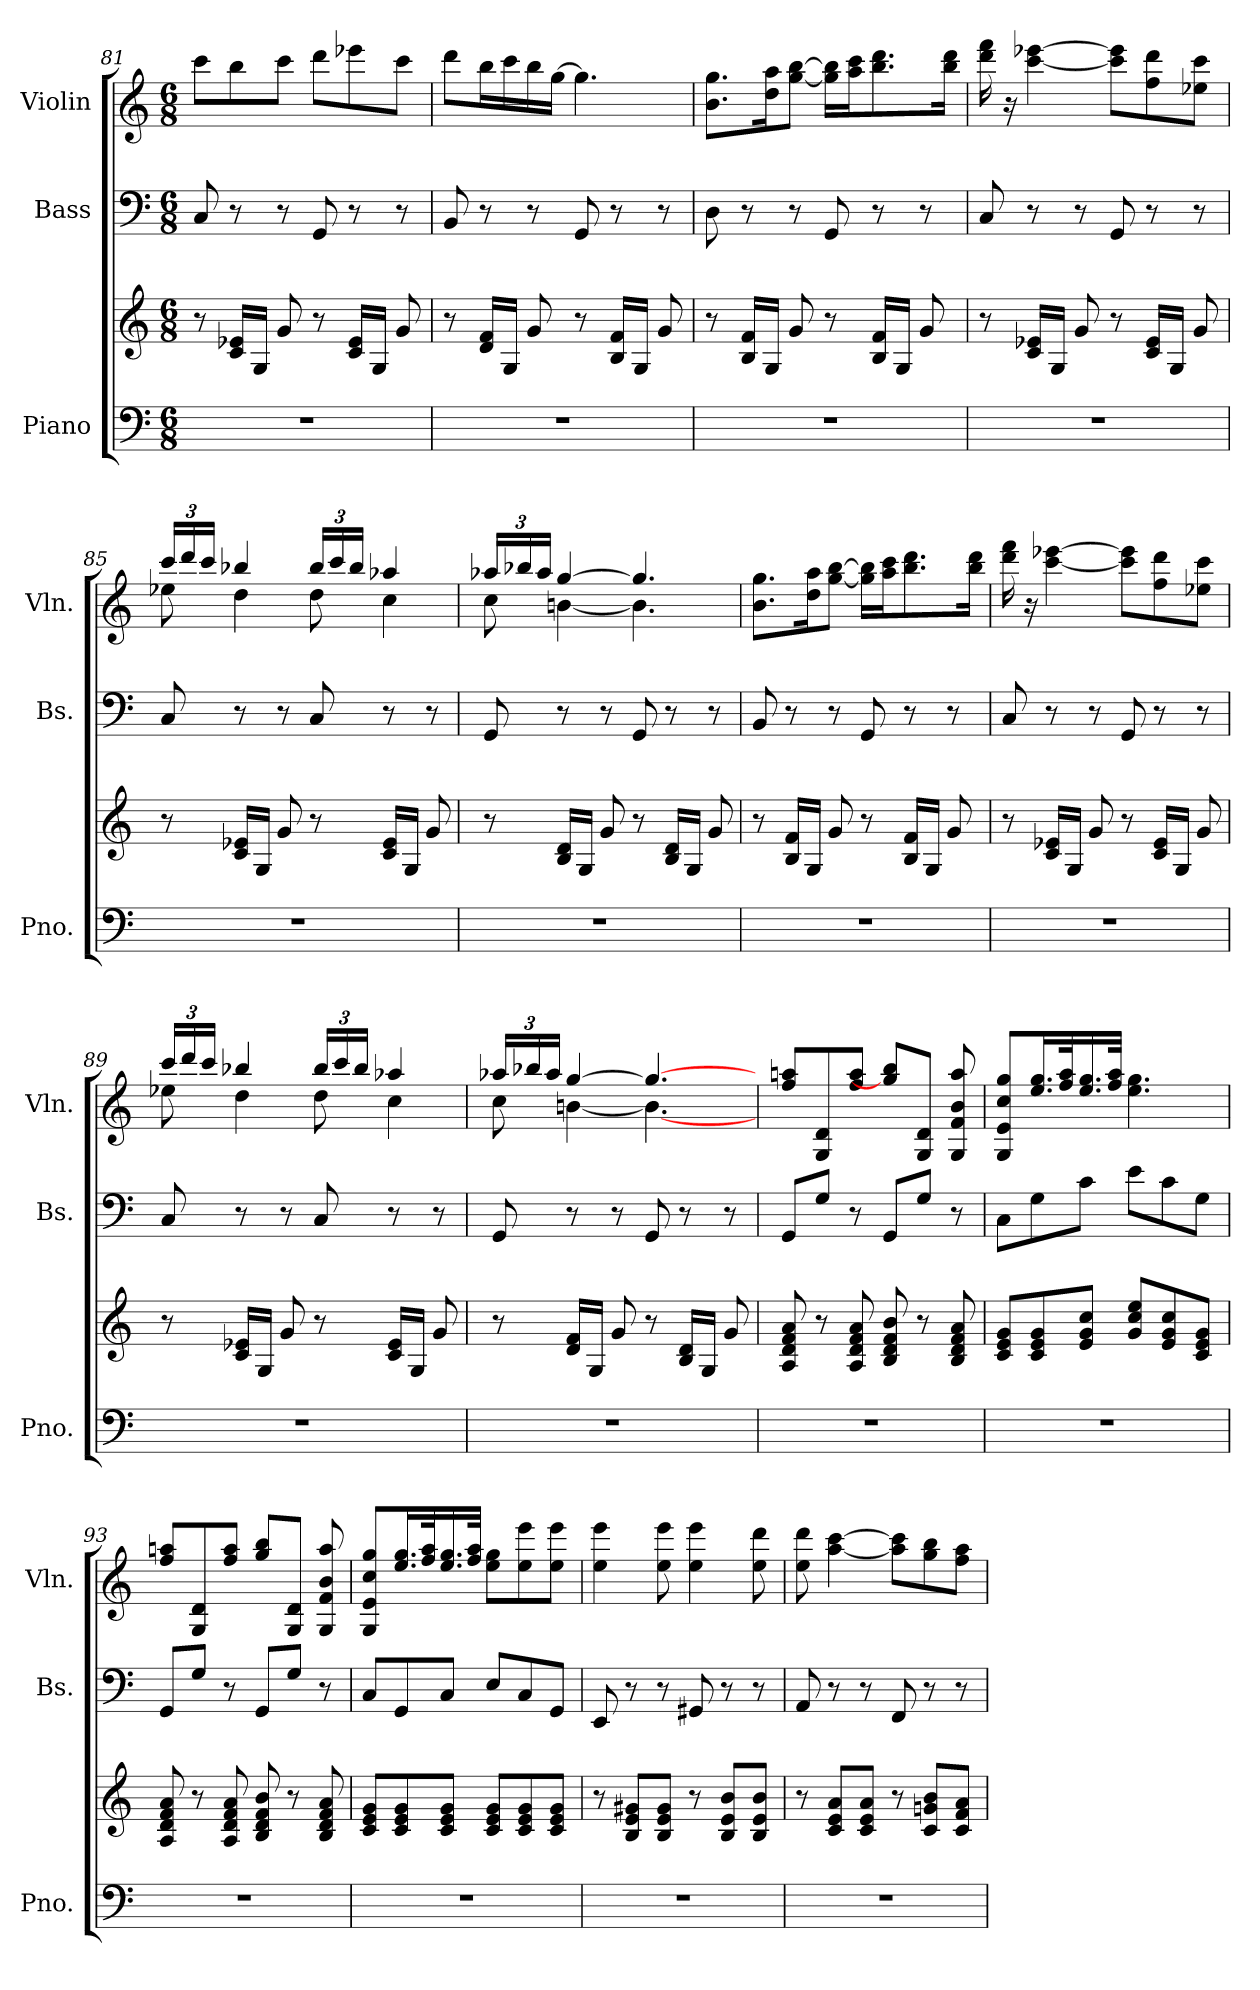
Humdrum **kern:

**kern	**kern	**kern	**kern
*part3	*part3	*part2	*part1
*staff4	*staff3	*staff2	*staff1
*I"Piano	*	*I"Bass	*I"Violin
*I'Pno.	*	*I'Bs.	*I'Vln.
*clefF4	*clefG2	*clefF4	*clefG2
*	*	*ITrd7c12	*
*k[]	*k[]	*k[]	*k[]
*C:	*C:	*C:	*C:
*M6/8	*M6/8	*M6/8	*M6/8
=81	=81	=81	=81
2.r	8r	8CC/	8ccc\L
.	16c/ 16e-X/LL	8r	8bb\
.	16G/JJ	.	.
.	8g/	8r	8ccc\J
.	8r	8GGG/	8ddd\L
.	16c/ 16e-/LL	8r	8eee-X\
.	16G/JJ	.	.
.	8g/	8r	8ccc\J
=82	=82	=82	=82
2.r	8r	8BBB/	8ddd\L
.	16d/ 16f/LL	8r	16bb\L
.	16G/JJ	.	16ccc\
.	8g/	8r	16bb\
.	.	.	[16gg\JJ
.	8r	8GGG/	4.gg\]
.	16B/ 16f/LL	8r	.
.	16G/JJ	.	.
.	8g/	8r	.
!!LO:LB:g=z
=83	=83	=83	=83
2.r	8r	8DD\	8.b\ 8.gg\L
.	16B/ 16f/LL	8r	.
.	16G/JJ	.	16dd\ 16aa\k
.	8g/	8r	[8gg\ [8bb\J
.	8r	8GGG/	16gg\] 16bb\]LL
.	.	.	16aa\ 16ccc\J
.	16B/ 16f/LL	8r	8.bb\ 8.ddd\
.	16G/JJ	.	.
.	8g/	8r	.
.	.	.	16bb\ 16ddd\Jk
=84	=84	=84	=84
2.r	8r	8CC/	16ddd\ 16fff\
.	.	.	16r
.	16c/ 16e-X/LL	8r	[4ccc\ [4eee-X\
.	16G/JJ	.	.
.	8g/	8r	.
.	8r	8GGG/	8ccc\] 8eee-\]L
.	16c/ 16e-/LL	8r	8ff\ 8ddd\
.	16G/JJ	.	.
.	8g/	8r	8ee-X\ 8ccc\J
=85	=85	=85	=85
*	*	*	*^
2.r	8r	8CC/	24ccc/LL	8ee-X\
.	.	.	24ddd/	.
.	.	.	24ccc/JJ	.
.	16c/ 16e-X/LL	8r	4bb-X/	4dd\
.	16G/JJ	.	.	.
.	8g/	8r	.	.
.	8r	8CC/	24bb-/LL	8dd\
.	.	.	24ccc/	.
.	.	.	24bb-/JJ	.
.	16c/ 16e-/LL	8r	4aa-X/	4cc\
.	16G/JJ	.	.	.
.	8g/	8r	.	.
=86	=86	=86	=86	=86
2.r	8r	8GGG/	24aa-X/LL	8cc\
.	.	.	24bb-X/	.
.	.	.	24aa-/JJ	.
.	16B/ 16d/LL	8r	[>4gg/	[<4bn\
.	16G/JJ	.	.	.
.	8g/	8r	.	.
.	8r	8GGG/	4.gg/]	4.b\]
.	16B/ 16d/LL	8r	.	.
.	16G/JJ	.	.	.
.	8g/	8r	.	.
*	*	*	*v	*v
!!LO:PB:g=z
=87	=87	=87	=87
2.r	8r	8BBB/	8.b\ 8.gg\L
.	16B/ 16f/LL	8r	.
.	16G/JJ	.	16dd\ 16aa\k
.	8g/	8r	[8gg\ [8bb\J
.	8r	8GGG/	16gg\] 16bb\]LL
.	.	.	16aa\ 16ccc\J
.	16B/ 16f/LL	8r	8.bb\ 8.ddd\
.	16G/JJ	.	.
.	8g/	8r	.
.	.	.	16bb\ 16ddd\Jk
=88	=88	=88	=88
2.r	8r	8CC/	16ddd\ 16fff\
.	.	.	16r
.	16c/ 16e-X/LL	8r	[4ccc\ [4eee-X\
.	16G/JJ	.	.
.	8g/	8r	.
.	8r	8GGG/	8ccc\] 8eee-\]L
.	16c/ 16e-/LL	8r	8ff\ 8ddd\
.	16G/JJ	.	.
.	8g/	8r	8ee-X\ 8ccc\J
=89	=89	=89	=89
*	*	*	*^
2.r	8r	8CC/	24ccc/LL	8ee-X\
.	.	.	24ddd/	.
.	.	.	24ccc/JJ	.
.	16c/ 16e-X/LL	8r	4bb-X/	4dd\
.	16G/JJ	.	.	.
.	8g/	8r	.	.
.	8r	8CC/	24bb-/LL	8dd\
.	.	.	24ccc/	.
.	.	.	24bb-/JJ	.
.	16c/ 16e-/LL	8r	4aa-X/	4cc\
.	16G/JJ	.	.	.
.	8g/	8r	.	.
=90	=90	=90	=90	=90
2.r	8r	8GGG/	24aa-X/LL	8cc\
.	.	.	24bb-X/	.
.	.	.	24aa-/JJ	.
.	16d/ 16f/LL	8r	[>4gg/	[<4bn\
.	16G/JJ	.	.	.
.	8g/	8r	.	.
.	8r	8GGG/	4.gg/_	4.b\_
.	16B/ 16d/LL	8r	.	.
.	16G/JJ	.	.	.
.	8g/	8r	.	.
*	*	*	*v	*v
!!LO:LB:g=z
=91	=91	=91	=91
2.r	8A/ 8d/ 8f/ 8a/	8GGG/L	8ff/ 8aan/L
.	8r	8GG/J	8G/ 8d/
.	8A/ 8d/ 8f/ 8a/	8r	8ff/ 8aa/J
.	8B/ 8d/ 8f/ 8b/	8GGG/L	8gg/] 8bb/L
.	8r	8GG/J	8G/ 8d/J
.	8B/ 8d/ 8f/ 8a/	8r	8G/ 8f/ 8b/ 8aa/
=92	=92	=92	=92
2.r	8c/ 8e/ 8g/L	8CC\L	8G/ 8e/ 8cc/ 8gg/L
.	8c/ 8e/ 8g/	8GG\	16.ee/ 16.gg/L
.	.	.	32ff/ 32aa/k
.	8e/ 8g/ 8cc/J	8C\J	16.ee/ 16.gg/
.	.	.	32ff/ 32aa/JJk
.	8g/ 8cc/ 8ee/L	8E\L	4.ee\ 4.gg\
.	8e/ 8g/ 8cc/	8C\	.
.	8c/ 8e/ 8g/J	8GG\J	.
=93	=93	=93	=93
2.r	8A/ 8d/ 8f/ 8a/	8GGG/L	8ff/ 8aan/L
.	8r	8GG/J	8G/ 8d/
.	8A/ 8d/ 8f/ 8a/	8r	8ff/ 8aa/J
.	8B/ 8d/ 8f/ 8b/	8GGG/L	8gg/ 8bb/L
.	8r	8GG/J	8G/ 8d/J
.	8B/ 8d/ 8f/ 8a/	8r	8G/ 8f/ 8b/ 8aa/
=94	=94	=94	=94
2.r	8c/ 8e/ 8g/L	8CC/L	8G/ 8e/ 8cc/ 8gg/L
.	8c/ 8e/ 8g/	8GGG/	16.ee/ 16.gg/L
.	.	.	32ff/ 32aa/k
.	8c/ 8e/ 8g/J	8CC/J	16.ee/ 16.gg/
.	.	.	32ff/ 32aa/JJk
.	8c/ 8e/ 8g/L	8EE/L	8ee\ 8gg\L
.	8c/ 8e/ 8g/	8CC/	8ee\ 8eee\
.	8c/ 8e/ 8g/J	8GGG/J	8ee\ 8eee\J
!!LO:LB:g=z
=95	=95	=95	=95
2.r	8r	8EEE/	4ee\ 4eee\
.	8B/ 8e/ 8g#X/L	8r	.
.	8B/ 8e/ 8g#/J	8r	8ee\ 8eee\
.	8r	8GGG#X/	4ee\ 4eee\
.	8B/ 8e/ 8b/L	8r	.
.	8B/ 8e/ 8b/J	8r	8ee\ 8ddd\
=96	=96	=96	=96
2.r	8r	8AAA/	8ee\ 8ddd\
.	8c/ 8e/ 8a/L	8r	[4aa\ [4ccc\
.	8c/ 8e/ 8a/J	8r	.
.	8r	8FFF/	8aa\] 8ccc\]L
.	8c/ 8gn/ 8b/L	8r	8gg\ 8bb\
.	8c/ 8f/ 8a/J	8r	8ff\ 8aa\J
=	=	=	=
*-	*-	*-	*-
